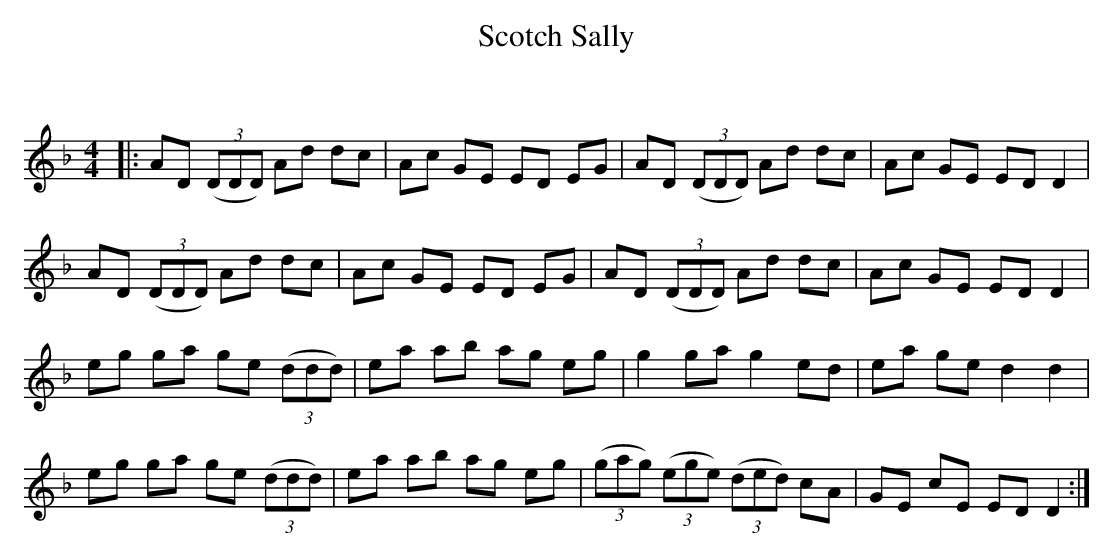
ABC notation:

X:1
T: Scotch Sally
C:
Q: 232
K:Dm
M:4/4
L:1/8
|:AD ((3DDD) Ad dc|Ac GE ED EG|AD ((3DDD) Ad dc|Ac GE ED D2|
AD ((3DDD) Ad dc|Ac GE ED EG|AD ((3DDD) Ad dc|Ac GE ED D2|
eg ga ge ((3ddd) |ea ab ag eg|g2 ga g2 ed|ea ge d2 d2|
eg ga ge ((3ddd) |ea ab ag eg|((3gag) ((3ege) ((3ded) cA|GE cE ED D2:|
